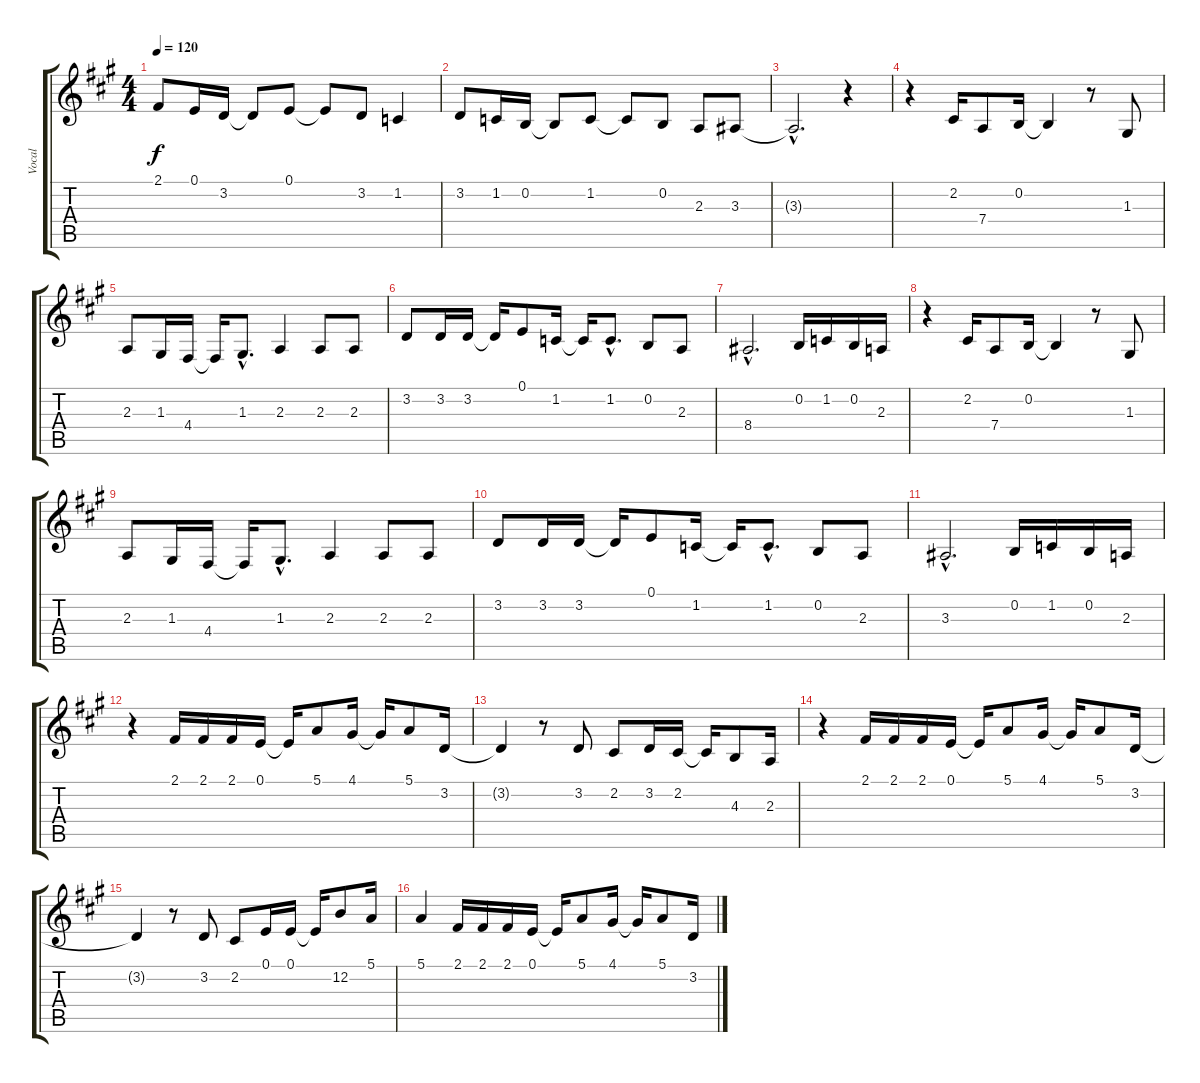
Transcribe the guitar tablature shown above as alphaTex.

\track ("Vocal" "Vocal") {instrument synthvoice}
\staff {score tabs}
\tuning (E4 B3 G3 D3 A2 E2) {hide}
\ts (4 4)
\tempo 120
\clef g2
\ks a
2.1.8{dy f} 0.1.16 3.2.16 3.2{t}.8 0.1.8 0.1{t}.8 3.2.8 1.2.4 |
3.2.8 1.2.16 0.2.16 0.2{t}.8 1.2.8 1.2{t}.8 0.2.8 2.3.8 3.3.8 |
3.3{hac t}.2{d} r.4 |
r.4 2.2.16 7.4.8 0.2.16 0.2{t}.4 r.8 1.3.8 |
2.3.8 1.3.16 4.4.16 4.4{t}.16 1.3{hac}.8{d} 2.3.4 2.3.8 2.3.8 |
3.2.8 3.2.16 3.2.16 3.2{t}.16 0.1.8 1.2.16 1.2{t}.16 1.2{hac}.8{d} 0.2.8 2.3.8 |
8.4{hac}.2{d} 0.2.16 1.2.16 0.2.16 2.3.16 |
r.4 2.2.16 7.4.8 0.2.16 0.2{t}.4 r.8 1.3.8 |
2.3.8 1.3.16 4.4.16 4.4{t}.16 1.3{hac}.8{d} 2.3.4 2.3.8 2.3.8 |
3.2.8 3.2.16 3.2.16 3.2{t}.16 0.1.8 1.2.16 1.2{t}.16 1.2{hac}.8{d} 0.2.8 2.3.8 |
3.3{hac}.2{d} 0.2.16 1.2.16 0.2.16 2.3.16 |
r.4 2.1.16 2.1.16 2.1.16 0.1.16 0.1{t}.16 5.1.8 4.1.16 4.1{t}.16 5.1.8 3.2.16 |
3.2{t}.4 r.8 3.2.8 2.2.8 3.2.16 2.2.16 2.2{t}.16 4.3.8 2.3.16 |
r.4 2.1.16 2.1.16 2.1.16 0.1.16 0.1{t}.16 5.1.8 4.1.16 4.1{t}.16 5.1.8 3.2.16 |
3.2{t}.4 r.8 3.2.8 2.2.8 0.1.16 0.1.16 0.1{t}.16 12.2.8 5.1.16 |
5.1.4 2.1.16 2.1.16 2.1.16 0.1.16 0.1{t}.16 5.1.8 4.1.16 4.1{t}.16 5.1.8 3.2.16
